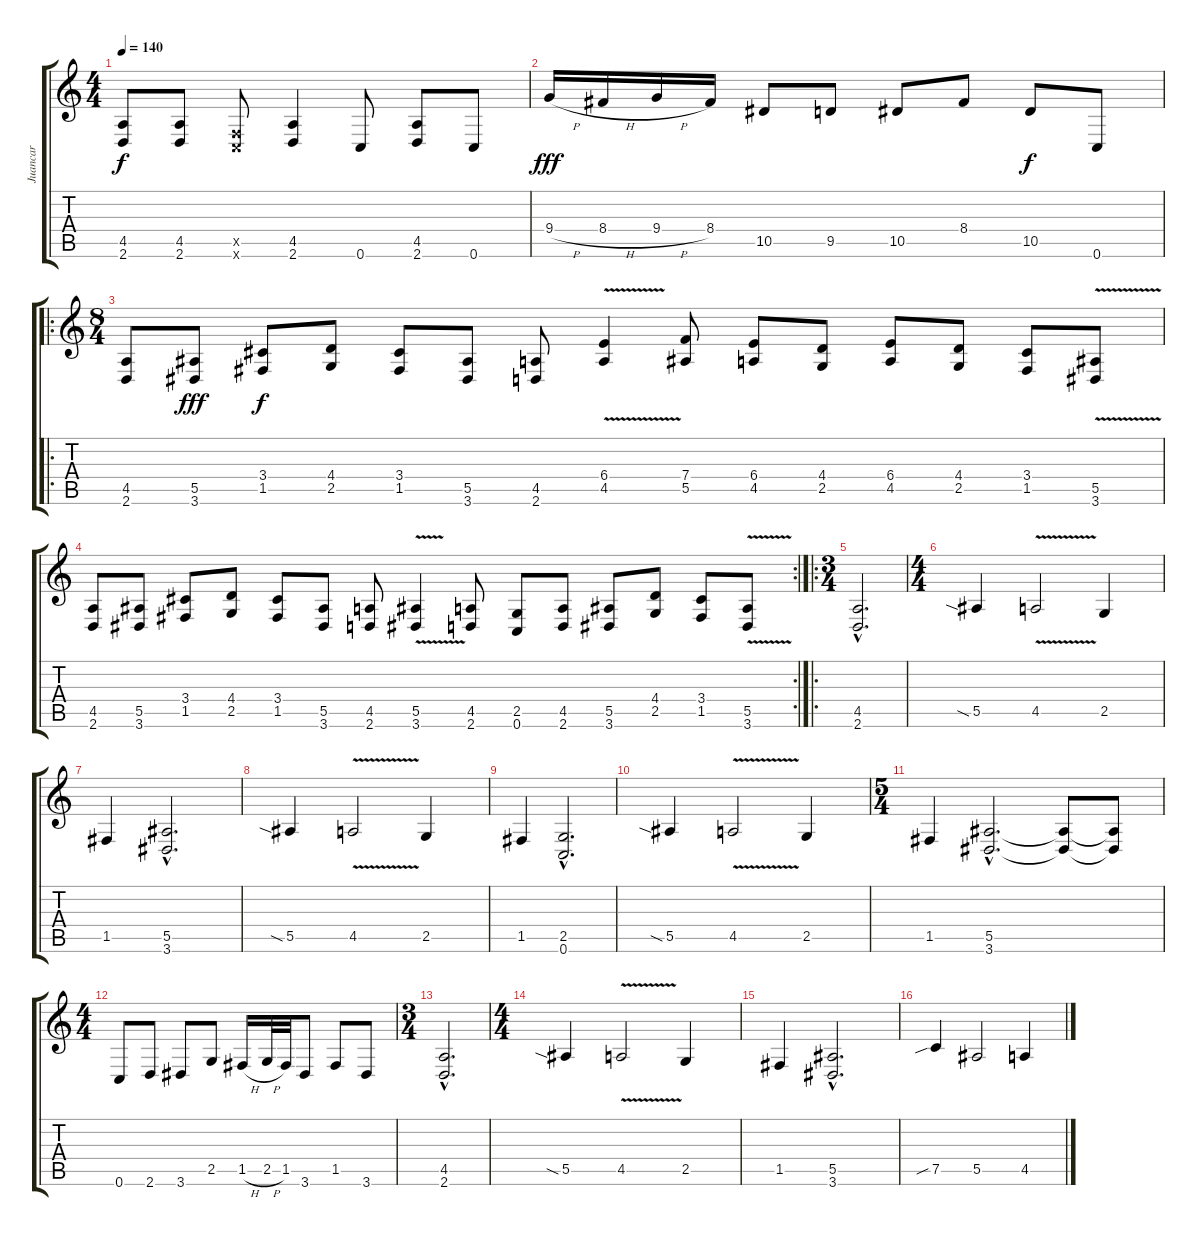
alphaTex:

\track ("Juancar" "Juancar") {instrument distortionguitar}
\staff {score tabs}
\tuning (C4 G3 Eb3 Bb2 F2 C2) {hide}
\ts (4 4)
\tempo 140
\clef g2
\ks c
(4.5 2.6).8{dy f} (4.5 2.6).8 (0.5{x} 0.6{x}).8 (4.5 2.6).4 0.6.8 (4.5 2.6).8 0.6.8 |
9.4{h}.16{dy fff} 8.4{h}.16 9.4{h}.16 8.4.16 10.5.8 9.5.8 10.5.8 8.4.8 10.5.8{dy f} 0.6.8 |
\ro
\ts (8 4)
(4.5 2.6).8 (5.5 3.6).8{dy fff} (3.4 1.5).8{dy f} (4.4 2.5).8 (3.4 1.5).8 (5.5 3.6).8 (4.5 2.6).8 (6.4 4.5{v}).4 (7.4 5.5).8 (6.4 4.5).8 (4.4 2.5).8 (6.4 4.5).8 (4.4 2.5).8 (3.4 1.5).8 (5.5{v} 3.6).8 |
\rc 2
(4.5 2.6).8 (5.5 3.6).8 (3.4 1.5).8 (4.4 2.5).8 (3.4 1.5).8 (5.5 3.6).8 (4.5 2.6).8 (5.5 3.6{v}).4 (4.5 2.6).8 (2.5 0.6).8 (4.5 2.6).8 (5.5 3.6).8 (4.4 2.5).8 (3.4 1.5).8 (5.5{v} 3.6).8 |
\ro
\ts (3 4)
(4.5{hac} 2.6{hac}).2{d} |
\ts (4 4)
5.5{sia}.4 4.5{v}.2 2.5.4 |
1.5.4 (5.5{hac} 3.6{hac}).2{d} |
5.5{sia}.4 4.5{v}.2 2.5.4 |
1.5.4 (2.5{hac} 0.6{hac}).2{d} |
5.5{sia}.4 4.5{v}.2 2.5.4 |
\ts (5 4)
1.5.4 (5.5{hac} 3.6{hac}).2{d} (5.5{t} 3.6{t}).8 (5.5{t} 3.6{t}).8 |
\ts (4 4)
0.6.8 2.6.8 3.6.8 2.5.8 1.5{h}.16 2.5{h}.32 1.5.32 3.6.8 1.5.8 3.6.8 |
\ts (3 4)
(4.5{hac} 2.6{hac}).2{d} |
\ts (4 4)
5.5{sia}.4 4.5{v}.2 2.5.4 |
1.5.4 (5.5{hac} 3.6{hac}).2{d} |
7.5{sib}.4 5.5.2 4.5.4
